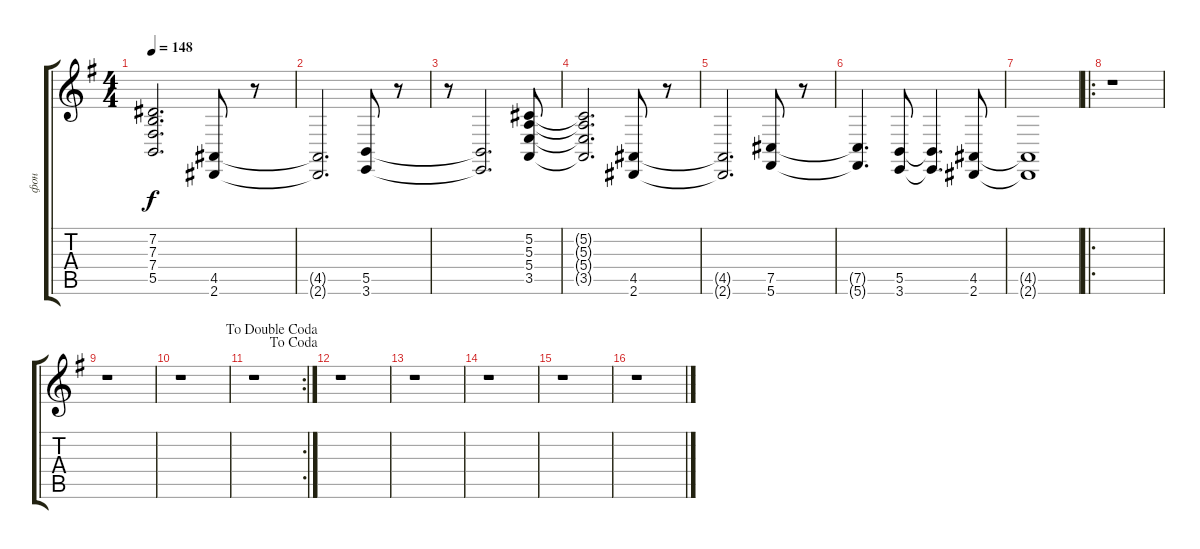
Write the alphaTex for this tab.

\track ("фон" "фон") {instrument synthstrings1}
\staff {score tabs}
\tuning (Db4 Ab3 E3 B2 Gb2 Db2) {hide}
\ts (4 4)
\tempo 148
\clef g2
\ks g
(7.2{t} 7.3{t} 7.4{t} 5.5{t}).2{d dy f} (4.5 2.6).8 r.8 |
(4.5{t} 2.6{t}).2{d} (5.5 3.6).8 r.8 |
r.8 (5.5{t} 3.6{t}).2{d} (5.2 5.3 5.4 3.5).8 |
(5.2{t} 5.3{t} 5.4{t} 3.5{t}).2{d} (4.5 2.6).8 r.8 |
(4.5{t} 2.6{t}).2{d} (7.5 5.6).8 r.8 |
(7.5{t} 5.6{t}).4{d} (5.5 3.6).8 (5.5{t} 3.6{t}).4{d} (4.5 2.6).8 |
(4.5{t} 2.6{t}).1 |
\ro
r.1 |
r.1 |
r.1 |
\rc 2
\jump dacoda
\jump dadoublecoda
r.1 |
r.1 |
r.1 |
r.1 |
r.1 |
r.1
